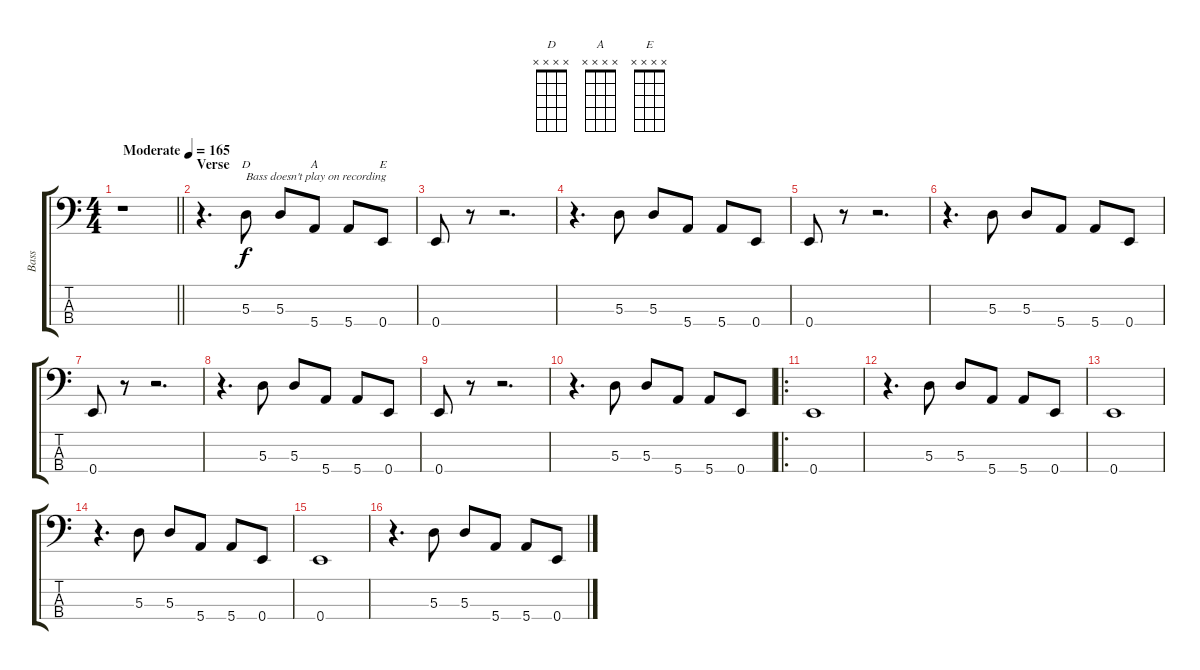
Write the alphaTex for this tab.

\track ("Bass" "Bass") {instrument electricbassfinger}
\staff {score tabs}
\tuning (G2 D2 A1 E1) {hide}
\chord ("D" x x x x)
\chord ("A" x x x x)
\chord ("E" x x x x)
\ts (4 4)
\tempo (165 "Moderate")
\clef f4
\barLineRight lightlight
\ks c
r.1{dy f instrument electricbassfinger} |
\section ("" "Verse")
r.4{d} 5.3.8{ch "D" txt "Bass doesn't play on recording"} 5.3.8 5.4.8{ch "A"} 5.4.8 0.4.8{ch "E"} |
0.4.8 r.8 r.2{d} |
r.4{d} 5.3.8 5.3.8 5.4.8 5.4.8 0.4.8 |
0.4.8 r.8 r.2{d} |
r.4{d} 5.3.8 5.3.8 5.4.8 5.4.8 0.4.8 |
0.4.8 r.8 r.2{d} |
r.4{d} 5.3.8 5.3.8 5.4.8 5.4.8 0.4.8 |
0.4.8 r.8 r.2{d} |
r.4{d} 5.3.8 5.3.8 5.4.8 5.4.8 0.4.8 |
\ro
0.4.1 |
r.4{d} 5.3.8 5.3.8 5.4.8 5.4.8 0.4.8 |
0.4.1 |
r.4{d} 5.3.8 5.3.8 5.4.8 5.4.8 0.4.8 |
0.4.1 |
r.4{d} 5.3.8 5.3.8 5.4.8 5.4.8 0.4.8
